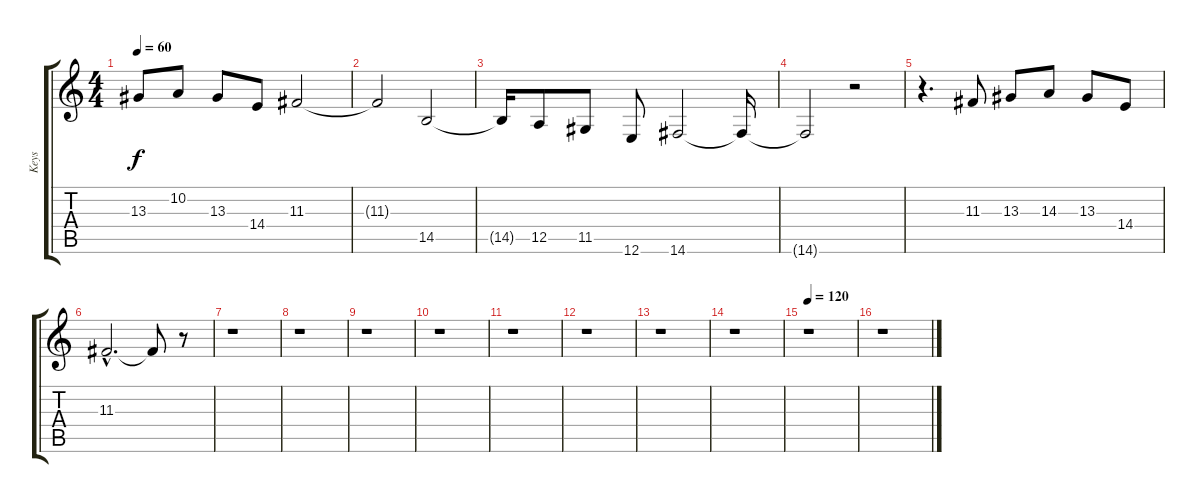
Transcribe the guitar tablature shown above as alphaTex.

\track ("Keys" "Keys") {instrument stringensemble2}
\staff {score tabs}
\tuning (E4 B3 G3 D3 A2 E2) {hide}
\ts (4 4)
\tempo 60
\clef g2
\ks c
13.3.8{dy f} 10.2.8 13.3.8 14.4.8 11.3.2 |
11.3{t}.2 14.5.2 |
14.5{t}.16 12.5.8 11.5.8 12.6.8 14.6.2 14.6{t}.16 |
14.6{t}.2 r.2 |
r.4{d} 11.3.8 13.3.8 14.3.8 13.3.8 14.4.8 |
11.3{hac}.2{d} 11.3{t}.8 r.8 |
r.1 |
r.1 |
r.1 |
r.1 |
r.1 |
r.1 |
r.1 |
r.1 |
\tempo 120
r.1 |
r.1
